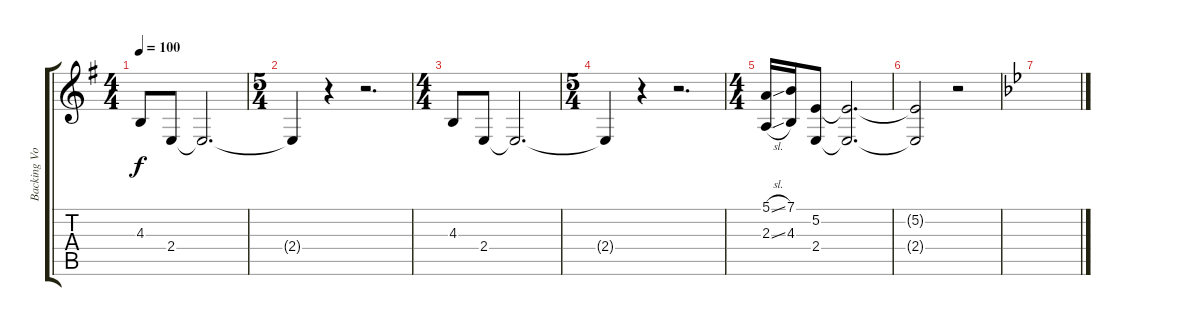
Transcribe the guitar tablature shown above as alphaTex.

\track ("Backing Vocals" "Backing Vo") {instrument brasssection}
\staff {score tabs}
\tuning (E4 B3 G3 D3 A2 E2) {hide}
\ts (4 4)
\tempo 100
\clef g2
\ks g
4.3.8{dy f} 2.4.8 2.4{t}.2{d} |
\ts (5 4)
2.4{t}.4 r.4 r.2{d} |
\ts (4 4)
4.3.8 2.4.8 2.4{t}.2{d} |
\ts (5 4)
2.4{t}.4 r.4 r.2{d} |
\ts (4 4)
(5.1{sl} 2.3{sl}).16 (7.1 4.3).16 (5.2 2.4).8 (5.2{t} 2.4{t}).2{d} |
(5.2{t} 2.4{t}).2 r.2 |
\ks gminor
